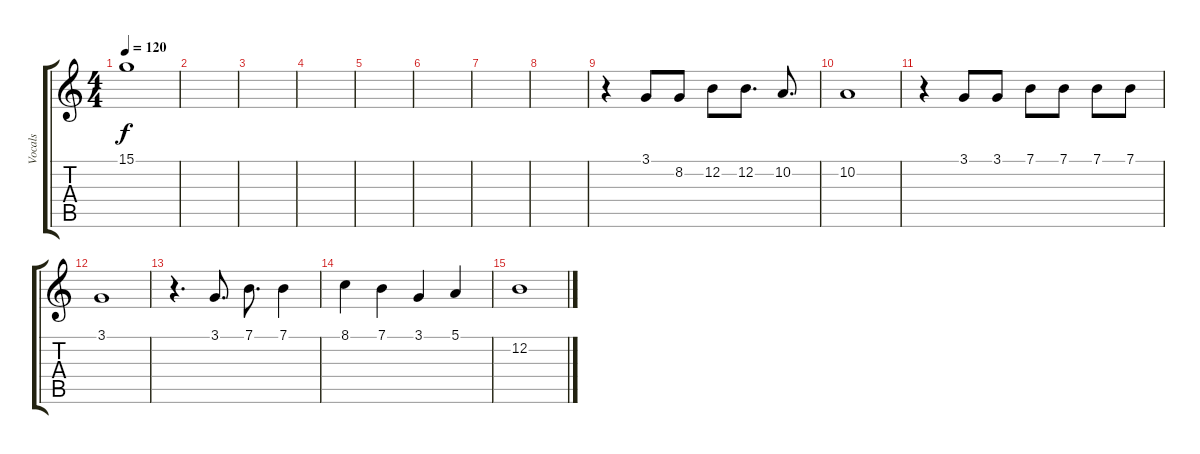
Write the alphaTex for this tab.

\track ("Vocals" "Vocals") {instrument electricpiano2}
\staff {score tabs}
\tuning (E4 B3 G3 D3 A2 E2) {hide}
\ts (4 4)
\tempo 120
\clef g2
\ks c
15.1.1{dy f} |
|
|
|
|
|
|
|
r.4 3.1.8 8.2.8 12.2.8 12.2.8{d} 10.2.8{d} |
10.2.1 |
r.4 3.1.8 3.1.8 7.1.8 7.1.8 7.1.8 7.1.8 |
3.1.1 |
r.4{d} 3.1.8{d} 7.1.8{d} 7.1.4 |
8.1.4 7.1.4 3.1.4 5.1.4 |
12.2.1
